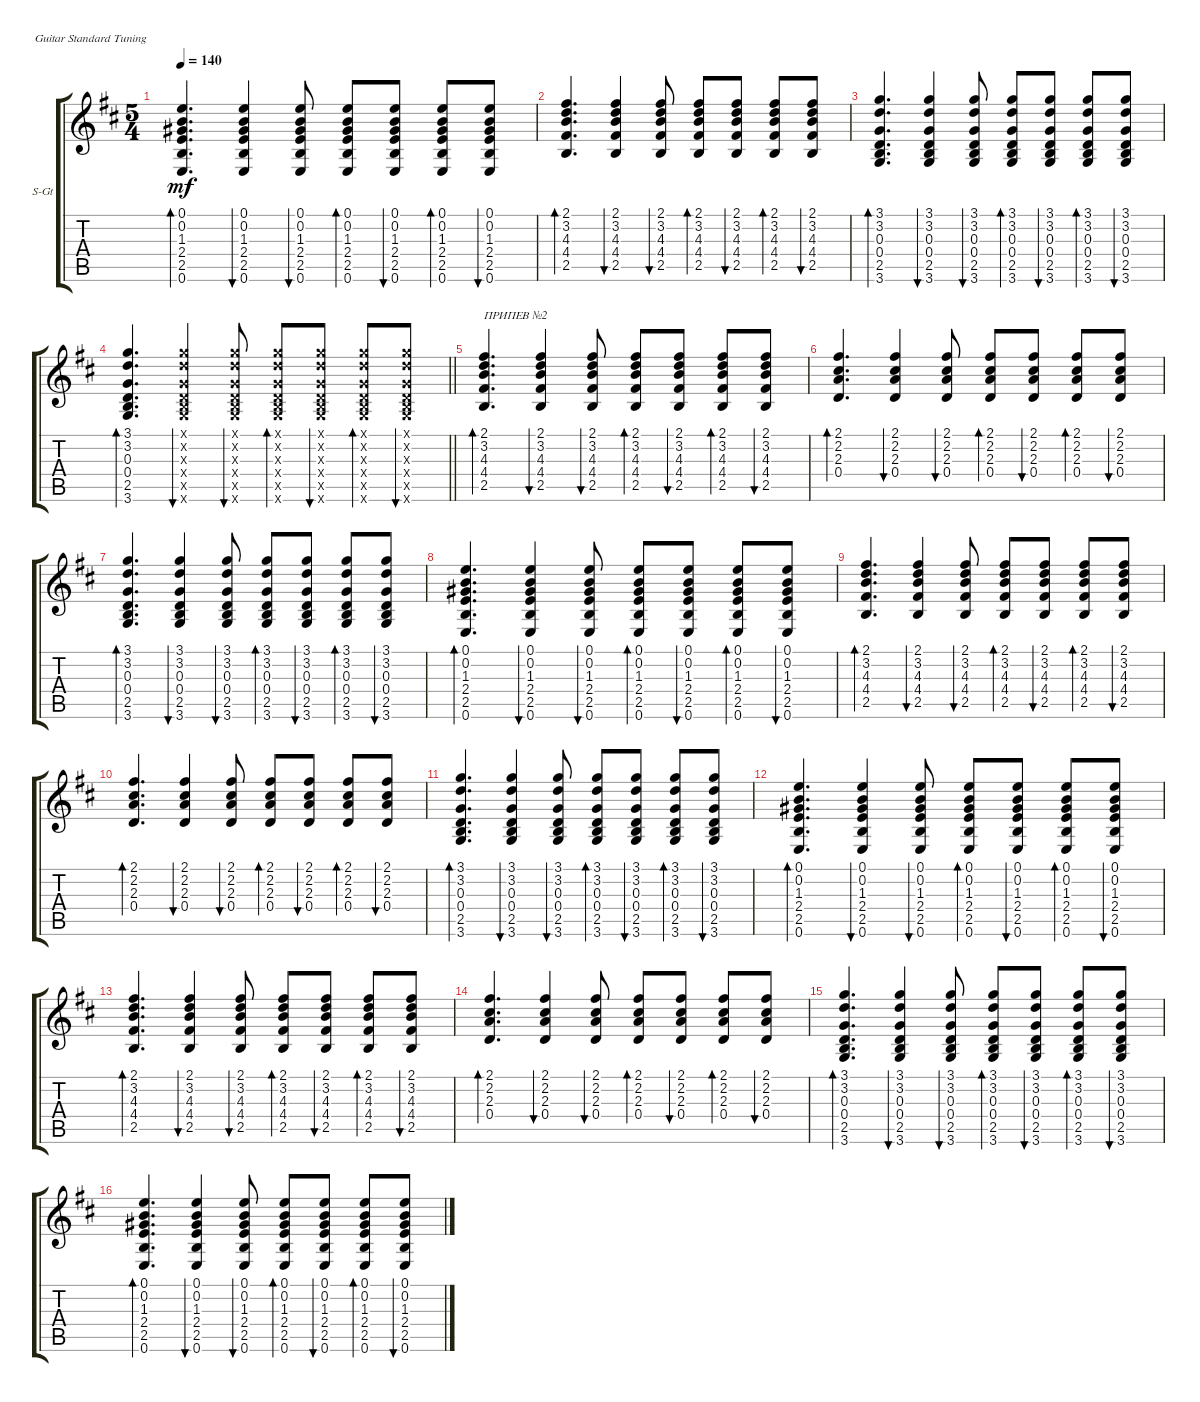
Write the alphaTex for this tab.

\defaultSystemsLayout 4
\bracketExtendMode groupsimilarinstruments
\firstSystemTrackNameOrientation horizontal
\otherSystemsTrackNameOrientation horizontal
\track ("First Guitar" "S-Gt") {instrument acousticguitarsteel}
\staff {score tabs}
\tuning (E4 B3 G3 D3 A2 E2)
\ts (5 4)
\tempo 140
\clef g2
\ks bminor
(0.6 2.5 2.4 1.3 0.2 0.1).4{d bd 30 dy mf} (0.6 2.5 2.4 1.3 0.2 0.1).4{bu 30} (0.6 2.5 2.4 1.3 0.2 0.1).8{bu 30} (0.6 2.5 2.4 1.3 0.2 0.1).8{bd 30} (0.6 2.5 2.4 1.3 0.2 0.1).8{bu 30} (0.6 2.5 2.4 1.3 0.2 0.1).8{bd 30} (0.6 2.5 2.4 1.3 0.2 0.1).8{bu 30} |
(2.5 4.4 4.3 3.2 2.1).4{d bd 30} (2.5 4.4 4.3 3.2 2.1).4{bu 30} (2.5 4.4 4.3 3.2 2.1).8{bu 30} (2.5 4.4 4.3 3.2 2.1).8{bd 30} (2.5 4.4 4.3 3.2 2.1).8{bu 30} (2.5 4.4 4.3 3.2 2.1).8{bd 30} (2.5 4.4 4.3 3.2 2.1).8{bu 30} |
(3.6 2.5 0.4 0.3 3.2 3.1).4{d bd 30} (3.6 2.5 0.4 0.3 3.2 3.1).4{bu 30} (3.6 2.5 0.4 0.3 3.2 3.1).8{bu 30} (3.6 2.5 0.4 0.3 3.2 3.1).8{bd 30} (3.6 2.5 0.4 0.3 3.2 3.1).8{bu 30} (3.6 2.5 0.4 0.3 3.2 3.1).8{bd 30} (3.6 2.5 0.4 0.3 3.2 3.1).8{bu 30} |
\barLineRight lightlight
(3.6 2.5 0.4 0.3 3.2 3.1).4{d bd 30} (3.6{x} 2.5{x} 0.4{x} 0.3{x} 3.2{x} 3.1{x}).4{bu 30} (3.6{x} 2.5{x} 0.4{x} 0.3{x} 3.2{x} 3.1{x}).8{bu 30} (3.6{x} 2.5{x} 0.4{x} 0.3{x} 3.2{x} 3.1{x}).8{bd 30} (3.6{x} 2.5{x} 0.4{x} 0.3{x} 3.2{x} 3.1{x}).8{bu 30} (3.6{x} 2.5{x} 0.4{x} 0.3{x} 3.2{x} 3.1{x}).8{bd 30} (3.6{x} 2.5{x} 0.4{x} 0.3{x} 3.2{x} 3.1{x}).8{bu 30} |
(2.5 4.4 4.3 3.2 2.1).4{d bd 30 txt "ПРИПЕВ №2"} (2.5 4.4 4.3 3.2 2.1).4{bu 30} (2.5 4.4 4.3 3.2 2.1).8{bu 30} (2.5 4.4 4.3 3.2 2.1).8{bd 30} (2.5 4.4 4.3 3.2 2.1).8{bu 30} (2.5 4.4 4.3 3.2 2.1).8{bd 30} (2.5 4.4 4.3 3.2 2.1).8{bu 30} |
(0.4 2.3 2.2 2.1).4{d bd 30} (0.4 2.3 2.2 2.1).4{bu 30} (0.4 2.3 2.2 2.1).8{bu 30} (0.4 2.3 2.2 2.1).8{bd 30} (0.4 2.3 2.2 2.1).8{bu 30} (0.4 2.3 2.2 2.1).8{bd 30} (0.4 2.3 2.2 2.1).8{bu 30} |
(3.6 2.5 0.4 0.3 3.2 3.1).4{d bd 30} (3.6 2.5 0.4 0.3 3.2 3.1).4{bu 30} (3.6 2.5 0.4 0.3 3.2 3.1).8{bu 30} (3.6 2.5 0.4 0.3 3.2 3.1).8{bd 30} (3.6 2.5 0.4 0.3 3.2 3.1).8{bu 30} (3.6 2.5 0.4 0.3 3.2 3.1).8{bd 30} (3.6 2.5 0.4 0.3 3.2 3.1).8{bu 30} |
(0.6 2.5 2.4 1.3 0.2 0.1).4{d bd 30} (0.6 2.5 2.4 1.3 0.2 0.1).4{bu 30} (0.6 2.5 2.4 1.3 0.2 0.1).8{bu 30} (0.6 2.5 2.4 1.3 0.2 0.1).8{bd 30} (0.6 2.5 2.4 1.3 0.2 0.1).8{bu 30} (0.6 2.5 2.4 1.3 0.2 0.1).8{bd 30} (0.6 2.5 2.4 1.3 0.2 0.1).8{bu 30} |
(2.5 4.4 4.3 3.2 2.1).4{d bd 30} (2.5 4.4 4.3 3.2 2.1).4{bu 30} (2.5 4.4 4.3 3.2 2.1).8{bu 30} (2.5 4.4 4.3 3.2 2.1).8{bd 30} (2.5 4.4 4.3 3.2 2.1).8{bu 30} (2.5 4.4 4.3 3.2 2.1).8{bd 30} (2.5 4.4 4.3 3.2 2.1).8{bu 30} |
(0.4 2.3 2.2 2.1).4{d bd 30} (0.4 2.3 2.2 2.1).4{bu 30} (0.4 2.3 2.2 2.1).8{bu 30} (0.4 2.3 2.2 2.1).8{bd 30} (0.4 2.3 2.2 2.1).8{bu 30} (0.4 2.3 2.2 2.1).8{bd 30} (0.4 2.3 2.2 2.1).8{bu 30} |
(3.6 2.5 0.4 0.3 3.2 3.1).4{d bd 30} (3.6 2.5 0.4 0.3 3.2 3.1).4{bu 30} (3.6 2.5 0.4 0.3 3.2 3.1).8{bu 30} (3.6 2.5 0.4 0.3 3.2 3.1).8{bd 30} (3.6 2.5 0.4 0.3 3.2 3.1).8{bu 30} (3.6 2.5 0.4 0.3 3.2 3.1).8{bd 30} (3.6 2.5 0.4 0.3 3.2 3.1).8{bu 30} |
(0.6 2.5 2.4 1.3 0.2 0.1).4{d bd 30} (0.6 2.5 2.4 1.3 0.2 0.1).4{bu 30} (0.6 2.5 2.4 1.3 0.2 0.1).8{bu 30} (0.6 2.5 2.4 1.3 0.2 0.1).8{bd 30} (0.6 2.5 2.4 1.3 0.2 0.1).8{bu 30} (0.6 2.5 2.4 1.3 0.2 0.1).8{bd 30} (0.6 2.5 2.4 1.3 0.2 0.1).8{bu 30} |
(2.5 4.4 4.3 3.2 2.1).4{d bd 30} (2.5 4.4 4.3 3.2 2.1).4{bu 30} (2.5 4.4 4.3 3.2 2.1).8{bu 30} (2.5 4.4 4.3 3.2 2.1).8{bd 30} (2.5 4.4 4.3 3.2 2.1).8{bu 30} (2.5 4.4 4.3 3.2 2.1).8{bd 30} (2.5 4.4 4.3 3.2 2.1).8{bu 30} |
(0.4 2.3 2.2 2.1).4{d bd 30} (0.4 2.3 2.2 2.1).4{bu 30} (0.4 2.3 2.2 2.1).8{bu 30} (0.4 2.3 2.2 2.1).8{bd 30} (0.4 2.3 2.2 2.1).8{bu 30} (0.4 2.3 2.2 2.1).8{bd 30} (0.4 2.3 2.2 2.1).8{bu 30} |
(3.6 2.5 0.4 0.3 3.2 3.1).4{d bd 30} (3.6 2.5 0.4 0.3 3.2 3.1).4{bu 30} (3.6 2.5 0.4 0.3 3.2 3.1).8{bu 30} (3.6 2.5 0.4 0.3 3.2 3.1).8{bd 30} (3.6 2.5 0.4 0.3 3.2 3.1).8{bu 30} (3.6 2.5 0.4 0.3 3.2 3.1).8{bd 30} (3.6 2.5 0.4 0.3 3.2 3.1).8{bu 30} |
(0.6 2.5 2.4 1.3 0.2 0.1).4{d bd 30} (0.6 2.5 2.4 1.3 0.2 0.1).4{bu 30} (0.6 2.5 2.4 1.3 0.2 0.1).8{bu 30} (0.6 2.5 2.4 1.3 0.2 0.1).8{bd 30} (0.6 2.5 2.4 1.3 0.2 0.1).8{bu 30} (0.6 2.5 2.4 1.3 0.2 0.1).8{bd 30} (0.6 2.5 2.4 1.3 0.2 0.1).8{bu 30}
